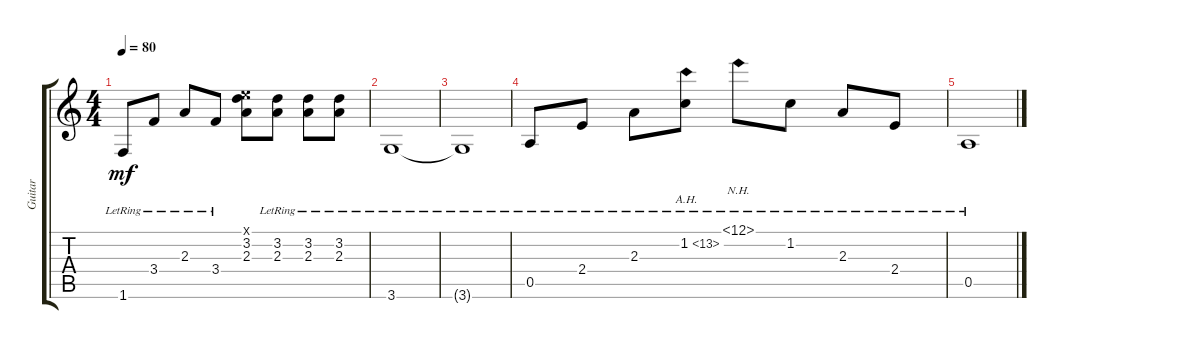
\track ("Guitar" "Guitar") {instrument acousticguitarnylon}
\staff {score tabs}
\tuning (E4 B3 G3 D3 A2 E2) {hide}
\ts (4 4)
\tempo 80
\clef g2
\ks c
1.6{lr}.8{dy mf} 3.4{lr}.8 2.3{lr}.8 3.4{lr}.8 (0.1{x} 3.2 2.3).8 (3.2{lr} 2.3{lr}).8 (3.2{lr} 2.3{lr}).8 (3.2{lr} 2.3{lr}).8 |
3.6{lr}.1 |
3.6{lr t}.1 |
0.5{lr}.8 2.4{lr}.8 2.3{lr}.8 1.2{ah 12 lr}.8 12.1{nh lr}.8 1.2{lr}.8 2.3{lr}.8 2.4{lr}.8 |
0.5{lr}.1
